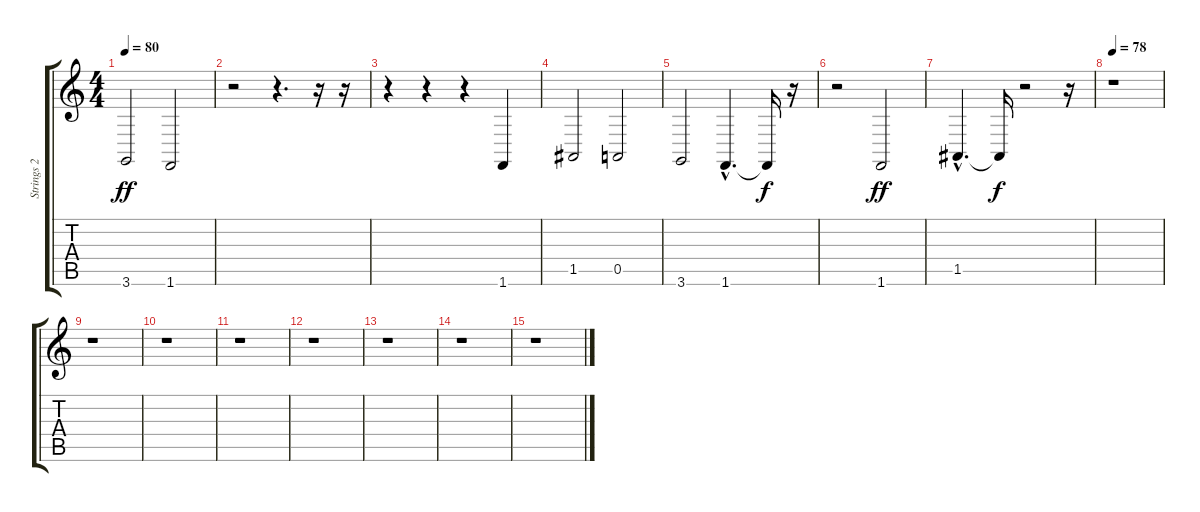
\track ("Strings 2" "Strings 2") {instrument stringensemble1}
\staff {score tabs}
\tuning (E4 B3 G3 D3 A2 E2) {hide}
\ts (4 4)
\tempo 80
\clef g2
\ks c
3.6.2{dy ff} 1.6.2 |
r.2 r.4{d} r.16 r.16 |
r.4 r.4 r.4 1.6.4 |
1.5.2 0.5.2 |
3.6.2 1.6{hac}.4{d} 1.6{t}.16{dy f} r.16 |
r.2 1.6.2{dy ff} |
1.5{hac}.4{d} 1.5{t}.16{dy f} r.2 r.16 |
\tempo 78
r.1 |
r.1 |
r.1 |
r.1 |
r.1 |
r.1 |
r.1 |
r.1
